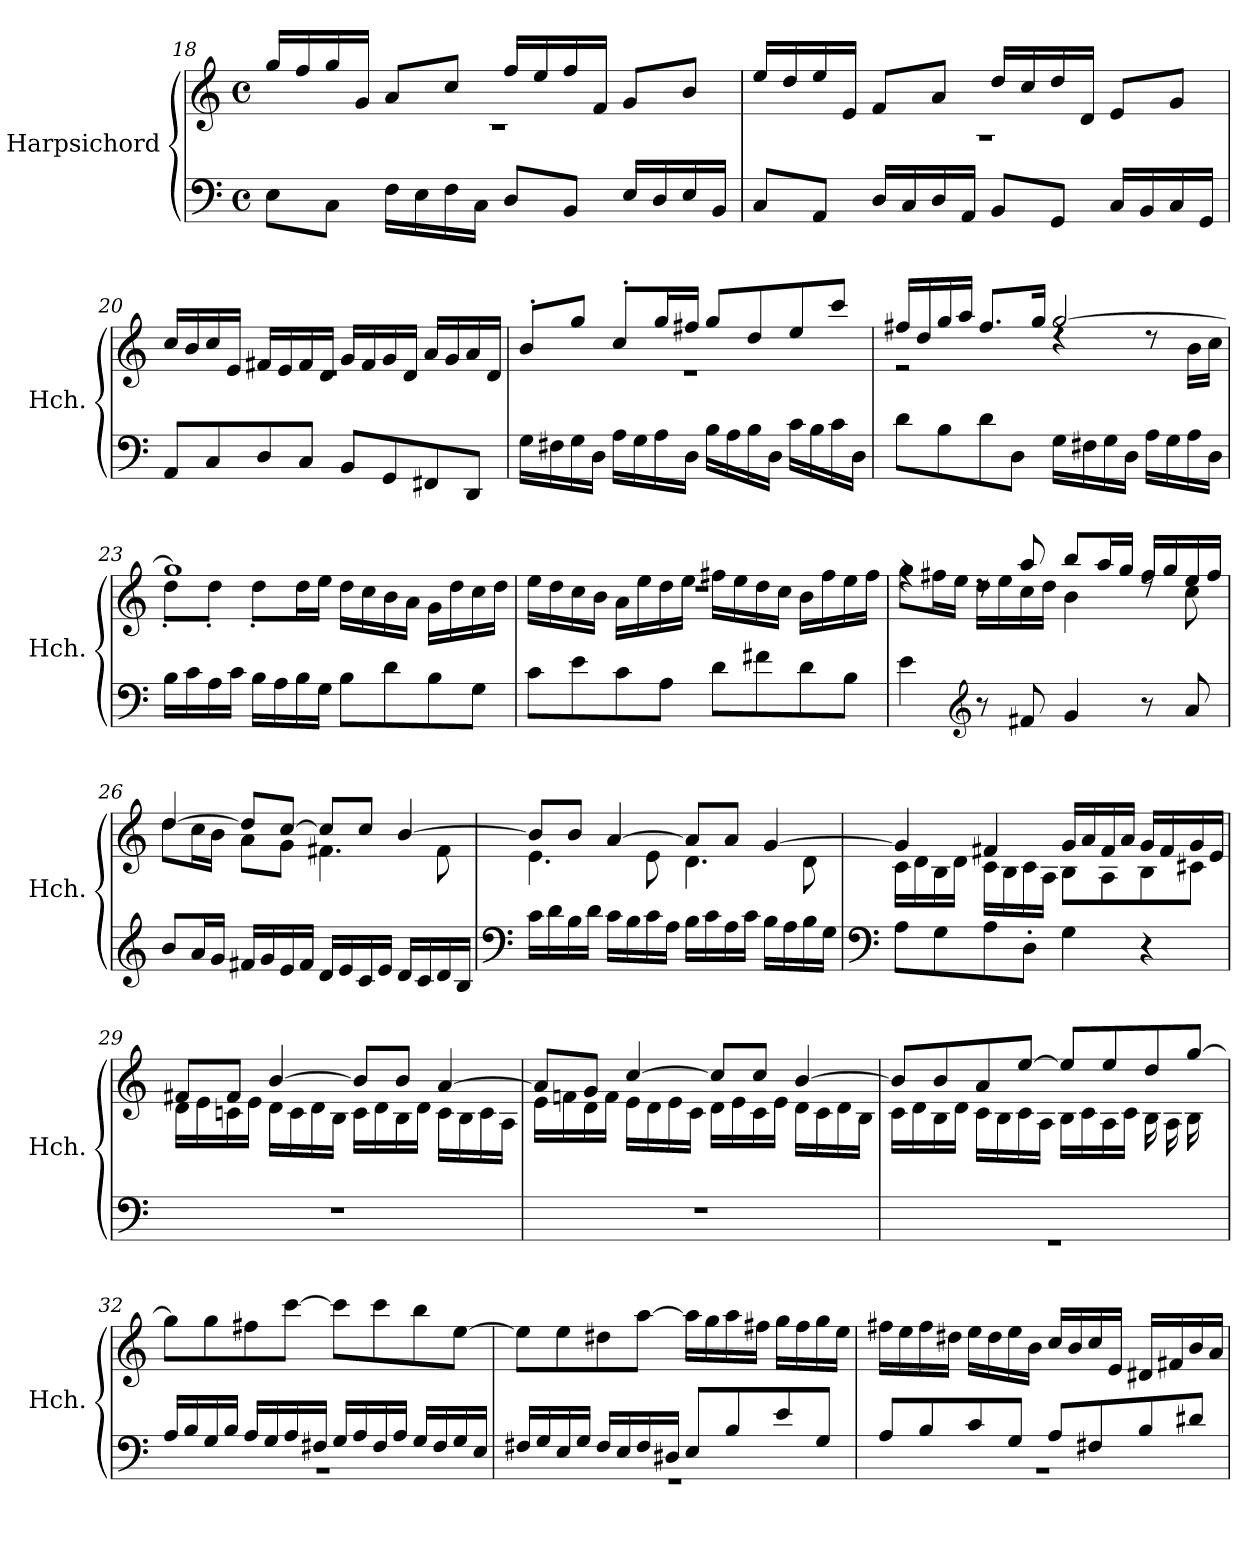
**kern	**kern
*part1	*part1
*staff2	*staff1
*I"Harpsichord	*
*I'Hch.	*
*clefF4	*clefG2
*k[]	*k[]
*M4/4	*M4/4
*met(c)	*met(c)
=18	=18
*	*^
8E\L	16gg/LL	1r
.	16ff/	.
8C\J	16gg/	.
.	16g/JJ	.
16F\LL	8a/L	.
16E\	.	.
16F\	8cc/J	.
16C\JJ	.	.
8D/L	16ff/LL	.
.	16ee/	.
8BB/J	16ff/	.
.	16f/JJ	.
16E/LL	8g/L	.
16D/	.	.
16E/	8b/J	.
16BB/JJ	.	.
=19	=19	=19
8C/L	16ee/LL	1r
.	16dd/	.
8AA/J	16ee/	.
.	16e/JJ	.
16D/LL	8f/L	.
16C/	.	.
16D/	8a/J	.
16AA/JJ	.	.
8BB/L	16dd/LL	.
.	16cc/	.
8GG/J	16dd/	.
.	16d/JJ	.
16C/LL	8e/L	.
16BB/	.	.
16C/	8g/J	.
16GG/JJ	.	.
!!LO:LB:g=z	!!
=20	=20	=20
8AA/L	16cc/LL	1re
.	16b/	.
8C/	16cc/	.
.	16e/JJ	.
8D/	16f#X/LL	.
.	16e/	.
8C/J	16f#/	.
.	16d/JJ	.
8BB/L	16g/LL	.
.	16f#/	.
8GG/	16g/	.
.	16d/JJ	.
8FF#X/	16a/LL	.
.	16g/	.
8DD/J	16a/	.
.	16d/JJ	.
=21	=21	=21
16G\LL	8b'/L	1r
16F#X\	.	.
16G\	8gg/J	.
16D\JJ	.	.
16A\LL	8cc'/L	.
16G\	.	.
16A\	16gg/L	.
16D\JJ	16ff#X/JJ	.
16B\LL	8gg/L	.
16A\	.	.
16B\	8dd/	.
16D\JJ	.	.
16c\LL	8ee/	.
16B\	.	.
16c\	8ccc/J	.
16D\JJ	.	.
=22	=22	=22
8d\L	16ff#X/LL	2r
.	16dd/	.
8B\	16gg/	.
.	16aa/JJ	.
8d\	8.ff#/L	.
8D\J	.	.
.	16gg/Jk	.
16G\LL	[2gg/	4rdd
16F#X\	.	.
16G\	.	.
16D\JJ	.	.
16A\LL	.	8rdd
16G\	.	.
16A\	.	16b\LL
16D\JJ	.	16cc\JJ
!!LO:PB:g=z	!!
=23	=23	=23
16B\LL	1gg]	8dd'\L
16c\	.	.
16A\	.	8dd'\J
16c\JJ	.	.
16B\LL	.	8dd'\L
16A\	.	.
16B\	.	16dd\L
16G\JJ	.	16ee\JJ
8B\L	.	16dd\LL
.	.	16cc\
8d\	.	16b\
.	.	16a\JJ
8B\	.	16g\LL
.	.	16dd\
8G\J	.	16cc\
.	.	16dd\JJ
=24	=24	=24
8c\L	1rdd	16ee\LL
.	.	16dd\
8e\	.	16cc\
.	.	16b\JJ
8c\	.	16a\LL
.	.	16ee\
8A\J	.	16dd\
.	.	16ee\JJ
8d\L	.	16ff#X\LL
.	.	16ee\
8f#X\	.	16dd\
.	.	16cc\JJ
8d\	.	16b\LL
.	.	16ff#\
8B\J	.	16ee\
.	.	16ff#\JJ
=25	=25	=25
4e\	4rff	8gg\L
.	.	16ff#X\L
.	.	16ee\JJ
*clefG2	*	*
8r	8rdd	16dd\LL
.	.	16ee\
8f#X/	8aa/	16cc\
.	.	16dd\JJ
4g/	8bb/L	4b\
.	16aa/L	.
.	16gg/JJ	.
8r	16ff#/LL	8rdd
.	16gg/	.
8a/	16ee/	8cc\
.	16ff#/JJ	.
!!LO:LB:g=z	!!
=26	=26	=26
8b/L	[4dd/	8dd\L
16a/L	.	16cc\L
16g/JJ	.	16b\JJ
16f#X/LL	8dd/L]	8a\L
16g/	.	.
16e/	[8cc/J	8g\J
16f#/JJ	.	.
16d/LL	8cc/L]	4.f#X\
16e/	.	.
16c/	8cc/J	.
16e/JJ	.	.
16d/LL	[4b/	.
16c/	.	.
16d/	.	8f#\
16B/JJ	.	.
=27	=27	=27
*clefF4	*	*
16c\LL	8b/L]	4.e\
16d\	.	.
16B\	8b/J	.
16d\JJ	.	.
16c\LL	[4a/	.
16B\	.	.
16c\	.	8e\
16A\JJ	.	.
16B\LL	8a/L]	4.d\
16c\	.	.
16A\	8a/J	.
16c\JJ	.	.
16B\LL	[4g/	.
16A\	.	.
16B\	.	8d\
16G\JJ	.	.
=28	=28	=28
*clefF4	*	*
8A\L	4g/]	16c\LL
.	.	16d\
8G\	.	16B\
.	.	16d\JJ
8A\	4f#X/	16c\LL
.	.	16B\
8D'\J	.	16c\
.	.	16A\JJ
4G\	16g/LL	8B\L
.	16a/	.
.	16f#/	8A\
.	16a/JJ	.
4r	16g/LL	8B\
.	16f#/	.
.	16g/	8c#X\J
.	16e/JJ	.
!!LO:LB:g=z	!!
=29	=29	=29
1r	8f#X/L	16d\LL
.	.	16e\
.	8f#/J	16cn\
.	.	16e\JJ
.	[4b/	16d\LL
.	.	16c\
.	.	16d\
.	.	16B\JJ
.	8b/L]	16c\LL
.	.	16d\
.	8b/J	16B\
.	.	16d\JJ
.	[4a/	16c\LL
.	.	16B\
.	.	16c\
.	.	16A\JJ
=30	=30	=30
1r	8a/L]	16e\LL
.	.	16fn\
.	8g/J	16d\
.	.	16f\JJ
.	[4cc/	16e\LL
.	.	16d\
.	.	16e\
.	.	16c\JJ
.	8cc/L]	16d\LL
.	.	16e\
.	8cc/J	16c\
.	.	16e\JJ
.	[4b/	16d\LL
.	.	16c\
.	.	16d\
.	.	16B\JJ
=31	=31	=31
*^	*	*
2...ryy	1rGG	8b/L]	16c\LL
.	.	.	16d\
.	.	8b/	16B\
.	.	.	16d\JJ
.	.	8a/	16c\LL
.	.	.	16B\
.	.	[8ee/J	16c\
.	.	.	16A\JJ
.	.	8ee/L]	16B\LL
.	.	.	16c\
.	.	8ee/	16A\
.	.	.	16c\JJ
.	.	8dd/	16B\LL
.	.	.	16A\
.	.	[8gg/J	16B\
16G/JJ	.	.	16ryy
*	*	*v	*v
!!LO:PB:g=z
=32	=32	=32
16A/LL	1r	8gg\L]
16B/	.	.
16G/	.	8gg\
16B/JJ	.	.
16A/LL	.	8ff#X\
16G/	.	.
16A/	.	[8ccc\J
16F#X/JJ	.	.
16G/LL	.	8ccc\L]
16A/	.	.
16F#/	.	8ccc\
16A/JJ	.	.
16G/LL	.	8bb\
16F#/	.	.
16G/	.	[8ee\J
16E/JJ	.	.
=33	=33	=33
16F#X/LL	1r	8ee\L]
16G/	.	.
16E/	.	8ee\
16G/JJ	.	.
16F#/LL	.	8dd#X\
16E/	.	.
16F#/	.	[8aa\J
16D#X/JJ	.	.
8E/L	.	16aa\LL]
.	.	16gg\
8B/	.	16aa\
.	.	16ff#X\JJ
8e/	.	16gg\LL
.	.	16ff#\
8G/J	.	16gg\
.	.	16ee\JJ
=34	=34	=34
8A/L	1r	16ff#X\LL
.	.	16ee\
8B/	.	16ff#\
.	.	16dd#X\JJ
8c/	.	16ee\LL
.	.	16dd#\
8G/J	.	16ee\
.	.	16b\JJ
8A/L	.	16cc/LL
.	.	16b/
8F#X/	.	16cc/
.	.	16e/JJ
8B/	.	16d#X/LL
.	.	16f#X/
8d#X/J	.	16b/
.	.	16a/JJ
*v	*v	*
=	=
*-	*-
